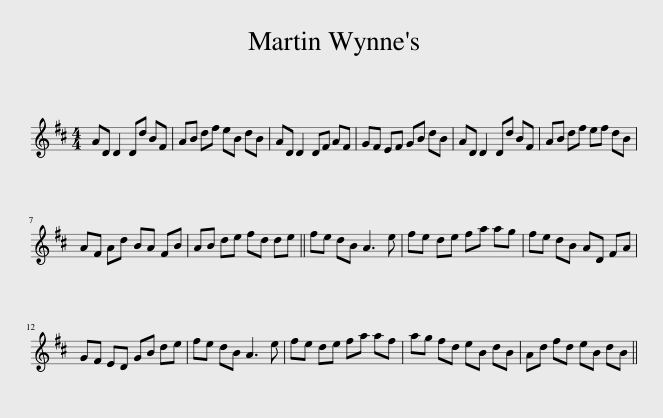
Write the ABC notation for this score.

X:1
L:1/8
M:4/4
I:linebreak $
K:D
V:1 treble
V:1
 AD D2 Dd BF | AB df eB dB | AD D2 DF AF | GF EF GB dB | AD D2 Dd BF | %5
 AB df ef dB |$ AF Ad BA FB | AB de fd de || fe dB A3 e | fe de fa ag | %10
 fe dB AD FA |$ GF ED GB de | fe dB A3 e | fe de fa af | ag fd eB dB | %15
 Ad fd eB dB || %16
